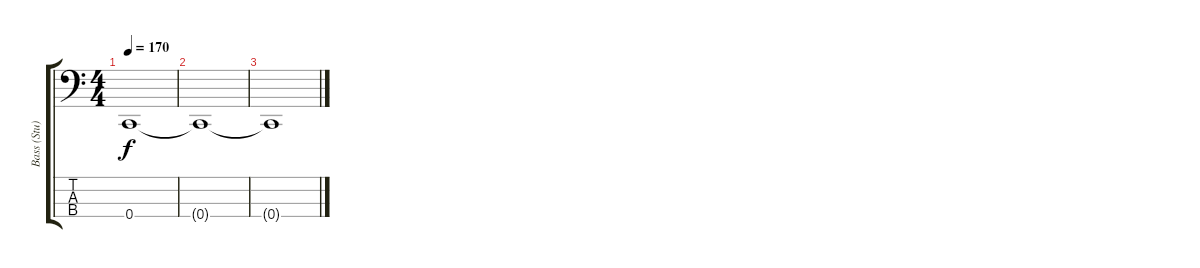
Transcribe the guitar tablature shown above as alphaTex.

\track ("Bass (Stu)" "Bass (Stu)") {instrument electricbassfinger}
\staff {score tabs}
\tuning (F2 C2 G1 C1) {hide}
\ts (4 4)
\tempo 170
\clef f4
\ks c
0.4{t}.1{dy f} |
0.4{t}.1 |
0.4{t}.1
